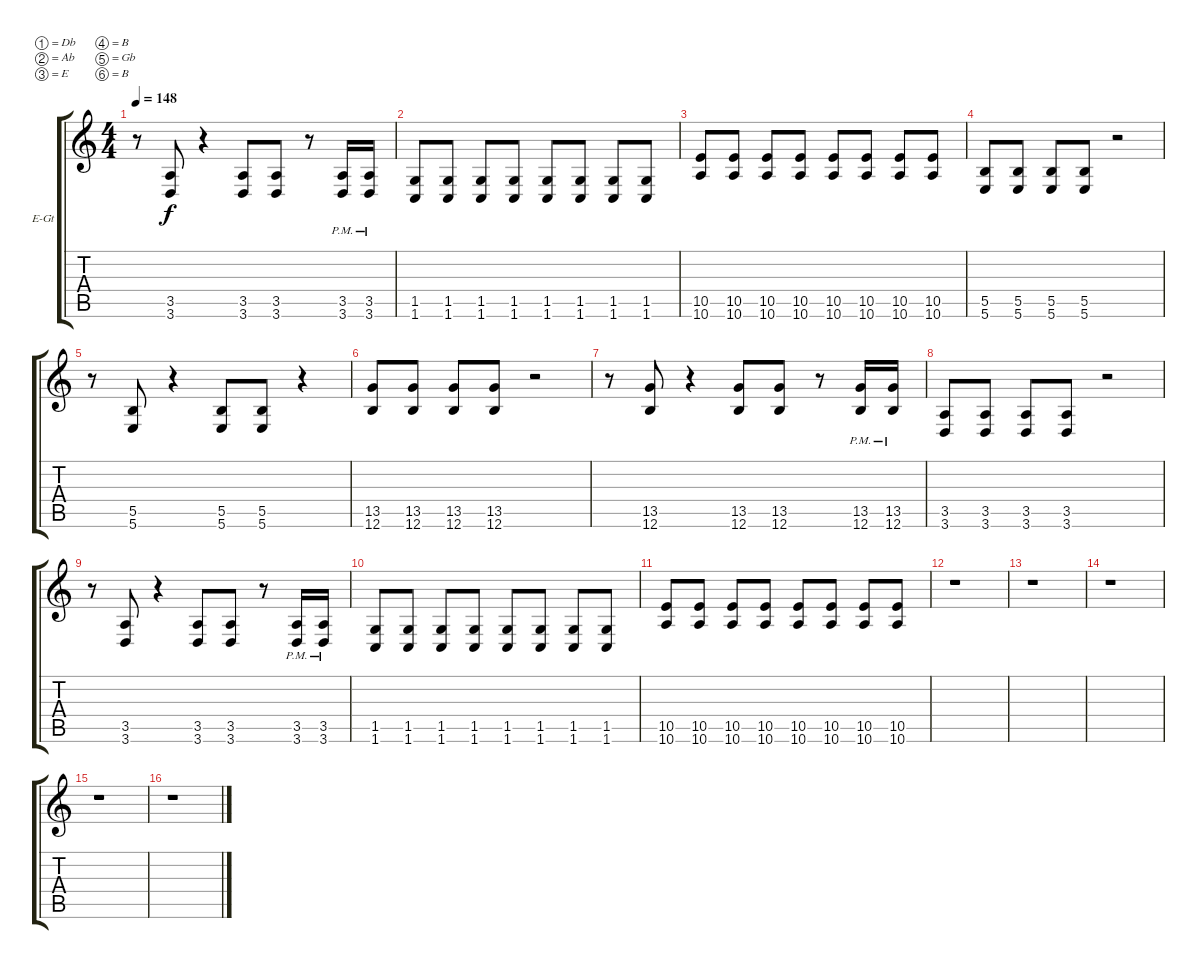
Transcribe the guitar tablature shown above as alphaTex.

\defaultSystemsLayout 4
\bracketExtendMode groupsimilarinstruments
\firstSystemTrackNameOrientation horizontal
\otherSystemsTrackNameOrientation horizontal
\track ("Guitar ll" "E-Gt") {instrument overdrivenguitar}
\staff {score tabs}
\tuning (Db4 Ab3 E3 B2 Gb2 B1)
\ts (4 4)
\tempo 148
\clef g2
\scale
1.03909
\ks c
r.8{dy f} (3.6 3.5).8 r.4 (3.6 3.5).8 (3.6 3.5).8 r.8 (3.6{pm} 3.5{pm}).16 (3.6{pm} 3.5{pm}).16 |
\scale
0.960908 (1.6 1.5).8 (1.6 1.5).8 (1.6 1.5).8 (1.6 1.5).8 (1.6 1.5).8 (1.6 1.5).8 (1.6 1.5).8 (1.6 1.5).8 |
\scale
1.03909 (10.6 10.5).8 (10.6 10.5).8 (10.6 10.5).8 (10.6 10.5).8 (10.6 10.5).8 (10.6 10.5).8 (10.6 10.5).8 (10.6 10.5).8 |
\scale
0.960908 (5.6 5.5).8 (5.6 5.5).8 (5.6 5.5).8 (5.6 5.5).8 r.2 |
\scale
1.03909 r.8 (5.6 5.5).8 r.4 (5.6 5.5).8 (5.6 5.5).8 r.4 |
\scale
0.960908 (12.6 13.5).8 (12.6 13.5).8 (12.6 13.5).8 (12.6 13.5).8 r.2 |
\scale
1.03909 r.8 (12.6 13.5).8 r.4 (12.6 13.5).8 (12.6 13.5).8 r.8 (12.6{pm} 13.5{pm}).16 (12.6{pm} 13.5{pm}).16 |
\scale
0.960908 (3.6 3.5).8 (3.6 3.5).8 (3.6 3.5).8 (3.6 3.5).8 r.2 |
\scale
1.03909 r.8 (3.6 3.5).8 r.4 (3.6 3.5).8 (3.6 3.5).8 r.8 (3.6{pm} 3.5{pm}).16 (3.6{pm} 3.5{pm}).16 |
\scale
0.960908 (1.6 1.5).8 (1.6 1.5).8 (1.6 1.5).8 (1.6 1.5).8 (1.6 1.5).8 (1.6 1.5).8 (1.6 1.5).8 (1.6 1.5).8 |
\scale
1.03909 (10.6 10.5).8 (10.6 10.5).8 (10.6 10.5).8 (10.6 10.5).8 (10.6 10.5).8 (10.6 10.5).8 (10.6 10.5).8 (10.6 10.5).8 |
\scale
1.03909 r.1 |
\scale
0.960908 r.1 |
\scale
1.03909 r.1 |
\scale
0.960908 r.1 |
\scale
1.03909 r.1
